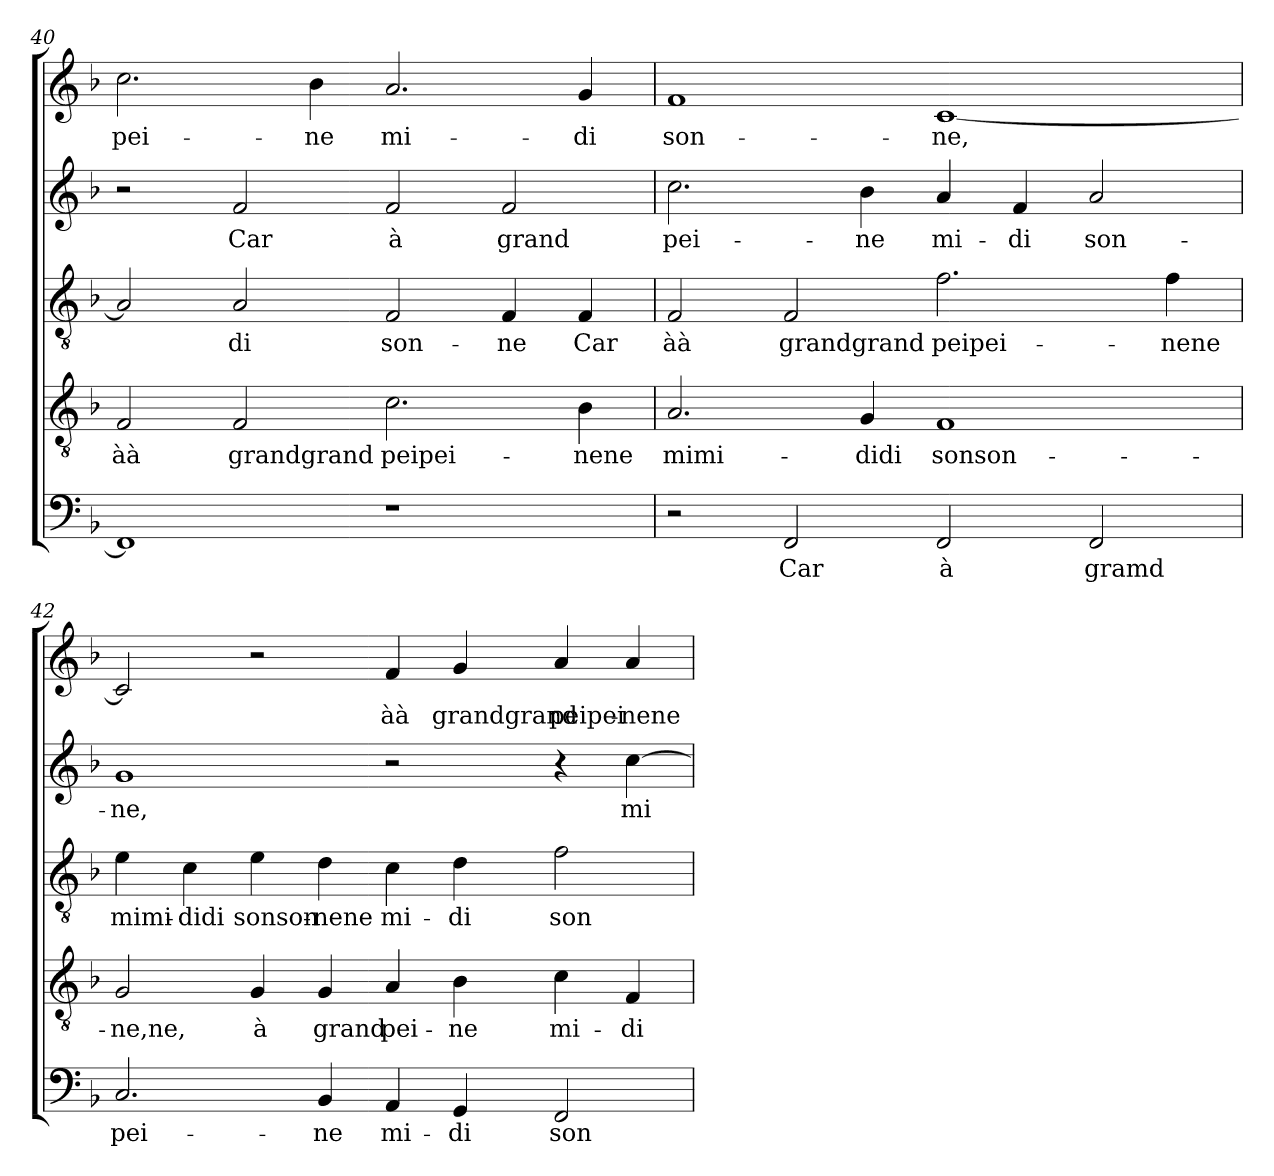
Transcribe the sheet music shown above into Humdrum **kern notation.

**kern	**text	**kern	**text	**kern	**text	**kern	**text	**kern	**text
*part5	*part5	*part4	*part4	*part3	*part3	*part2	*part2	*part1	*part1
*staff5	*staff5	*staff4	*staff4	*staff3	*staff3	*staff2	*staff2	*staff1	*staff1
*clefF4	*	*clefGv2	*	*clefGv2	*	*clefG2	*	*clefG2	*
*k[b-]	*	*k[b-]	*	*k[b-]	*	*k[b-]	*	*k[b-]	*
=40	=40	=40	=40	=40	=40	=40	=40	=40	=40
1FF]	.	2F	àà	2A]	.	2r	.	2.cc	pei-
.	.	2F	grandgrand	2A	-di	2f	Car	.	.
.	.	.	.	.	.	.	.	4b-	-ne
1r	.	2.c	peipei-	2F	son-	2f	à	2.a	mi-
.	.	.	.	4F	-ne	2f	grand	.	.
.	.	4B-	-nene	4F	Car	.	.	4g	-di
!!LO:PB:g=z
=41	=41	=41	=41	=41	=41	=41	=41	=41	=41
2r	.	2.A	mimi-	2F	àà	2.cc	pei-	1f	son-
2FF	Car	.	.	2F	grandgrand	.	.	.	.
.	.	4G	-didi	.	.	4b-	-ne	.	.
2FF	à	1F	sonson-	2.f	peipei-	4a	mi-	[1c	-ne,
.	.	.	.	.	.	4f	-di	.	.
2FF	gramd	.	.	.	.	2a	son-	.	.
.	.	.	.	4f	-nene	.	.	.	.
=42	=42	=42	=42	=42	=42	=42	=42	=42	=42
2.C	pei-	2G	-ne,ne,	4e	mimi-	1g	-ne,	2c]	.
.	.	.	.	4c	-didi	.	.	.	.
.	.	4G	à	4e	sonson-	.	.	2r	.
4BB-	-ne	4G	grand	4d	-nene	.	.	.	.
4AA	mi-	4A	pei-	4c	mi-	2r	.	4f	àà
4GG	-di	4B-	-ne	4d	-di	.	.	4g	grandgrand
2FF	son-	4c	mi-	2f	son-	4r	.	4a	peipei-
.	.	4F	-di	.	.	[4cc	mi-	4a	-nene
=	=	=	=	=	=	=	=	=	=
*-	*-	*-	*-	*-	*-	*-	*-	*-	*-
